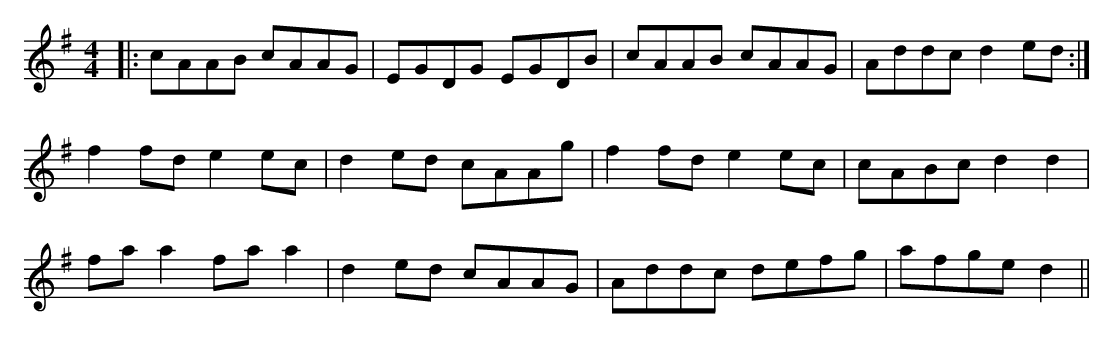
X:1
M:4/4
K:Dmix
|:cAAB cAAG|EGDG EGDB|cAAB cAAG|Addc d2ed:|
f2fd e2ec|d2ed cAAg|f2fd e2ec|cABc d2d2|
faa2 faa2|d2ed cAAG|Addc defg|afge d2||
